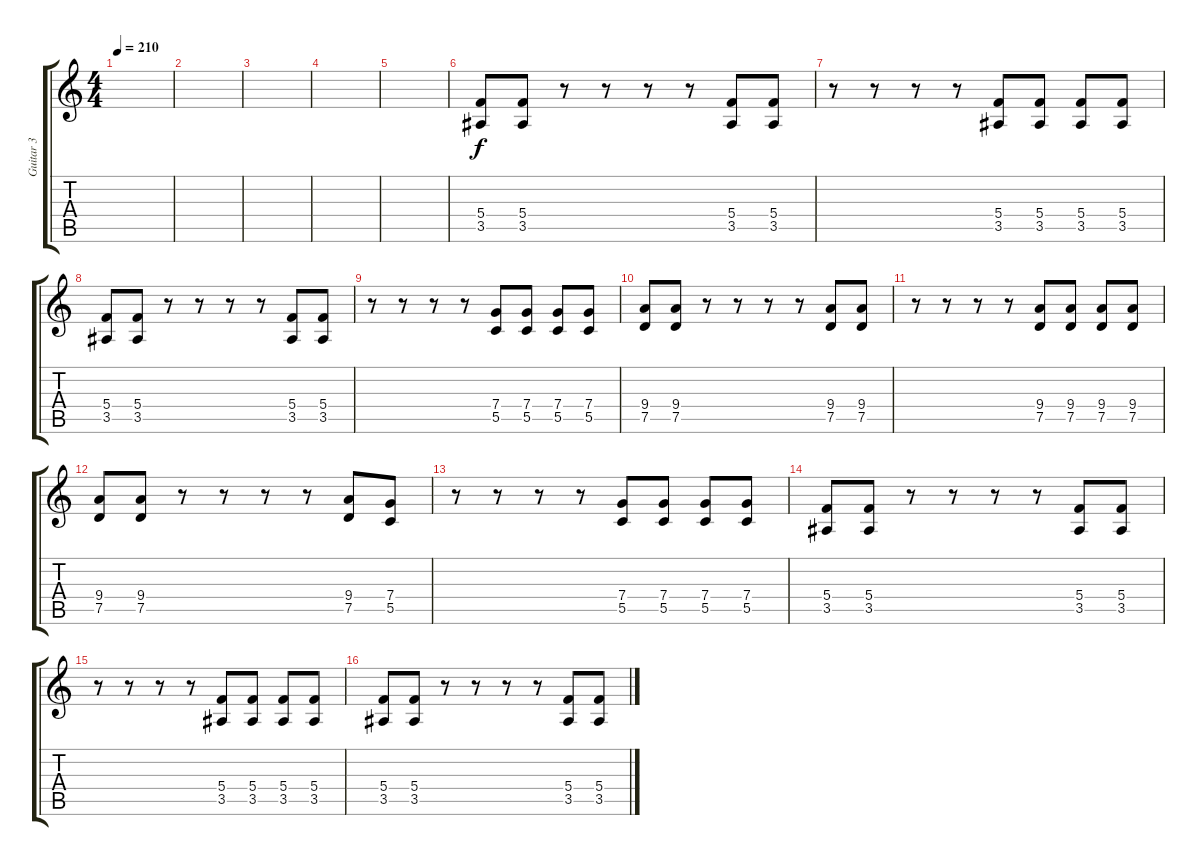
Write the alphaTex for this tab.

\track ("Guitar 3" "Guitar 3") {instrument overdrivenguitar}
\staff {score tabs}
\tuning (D4 A3 F3 C3 G2 D2) {hide}
\ts (4 4)
\tempo 210
\clef g2
\ks c
|
|
|
|
|
(5.4 3.5).8 (5.4 3.5).8 r.8 r.8 r.8 r.8 (5.4 3.5).8 (5.4 3.5).8 |
r.8 r.8 r.8 r.8 (5.4 3.5).8 (5.4 3.5).8 (5.4 3.5).8 (5.4 3.5).8 |
(5.4 3.5).8 (5.4 3.5).8 r.8 r.8 r.8 r.8 (5.4 3.5).8 (5.4 3.5).8 |
r.8 r.8 r.8 r.8 (7.4 5.5).8 (7.4 5.5).8 (7.4 5.5).8 (7.4 5.5).8 |
(9.4 7.5).8 (9.4 7.5).8 r.8 r.8 r.8 r.8 (9.4 7.5).8 (9.4 7.5).8 |
r.8 r.8 r.8 r.8 (9.4 7.5).8 (9.4 7.5).8 (9.4 7.5).8 (9.4 7.5).8 |
(9.4 7.5).8 (9.4 7.5).8 r.8 r.8 r.8 r.8 (9.4 7.5).8 (7.4 5.5).8 |
r.8 r.8 r.8 r.8 (7.4 5.5).8 (7.4 5.5).8 (7.4 5.5).8 (7.4 5.5).8 |
(5.4 3.5).8 (5.4 3.5).8 r.8 r.8 r.8 r.8 (5.4 3.5).8 (5.4 3.5).8 |
r.8 r.8 r.8 r.8 (5.4 3.5).8 (5.4 3.5).8 (5.4 3.5).8 (5.4 3.5).8 |
(5.4 3.5).8 (5.4 3.5).8 r.8 r.8 r.8 r.8 (5.4 3.5).8 (5.4 3.5).8
